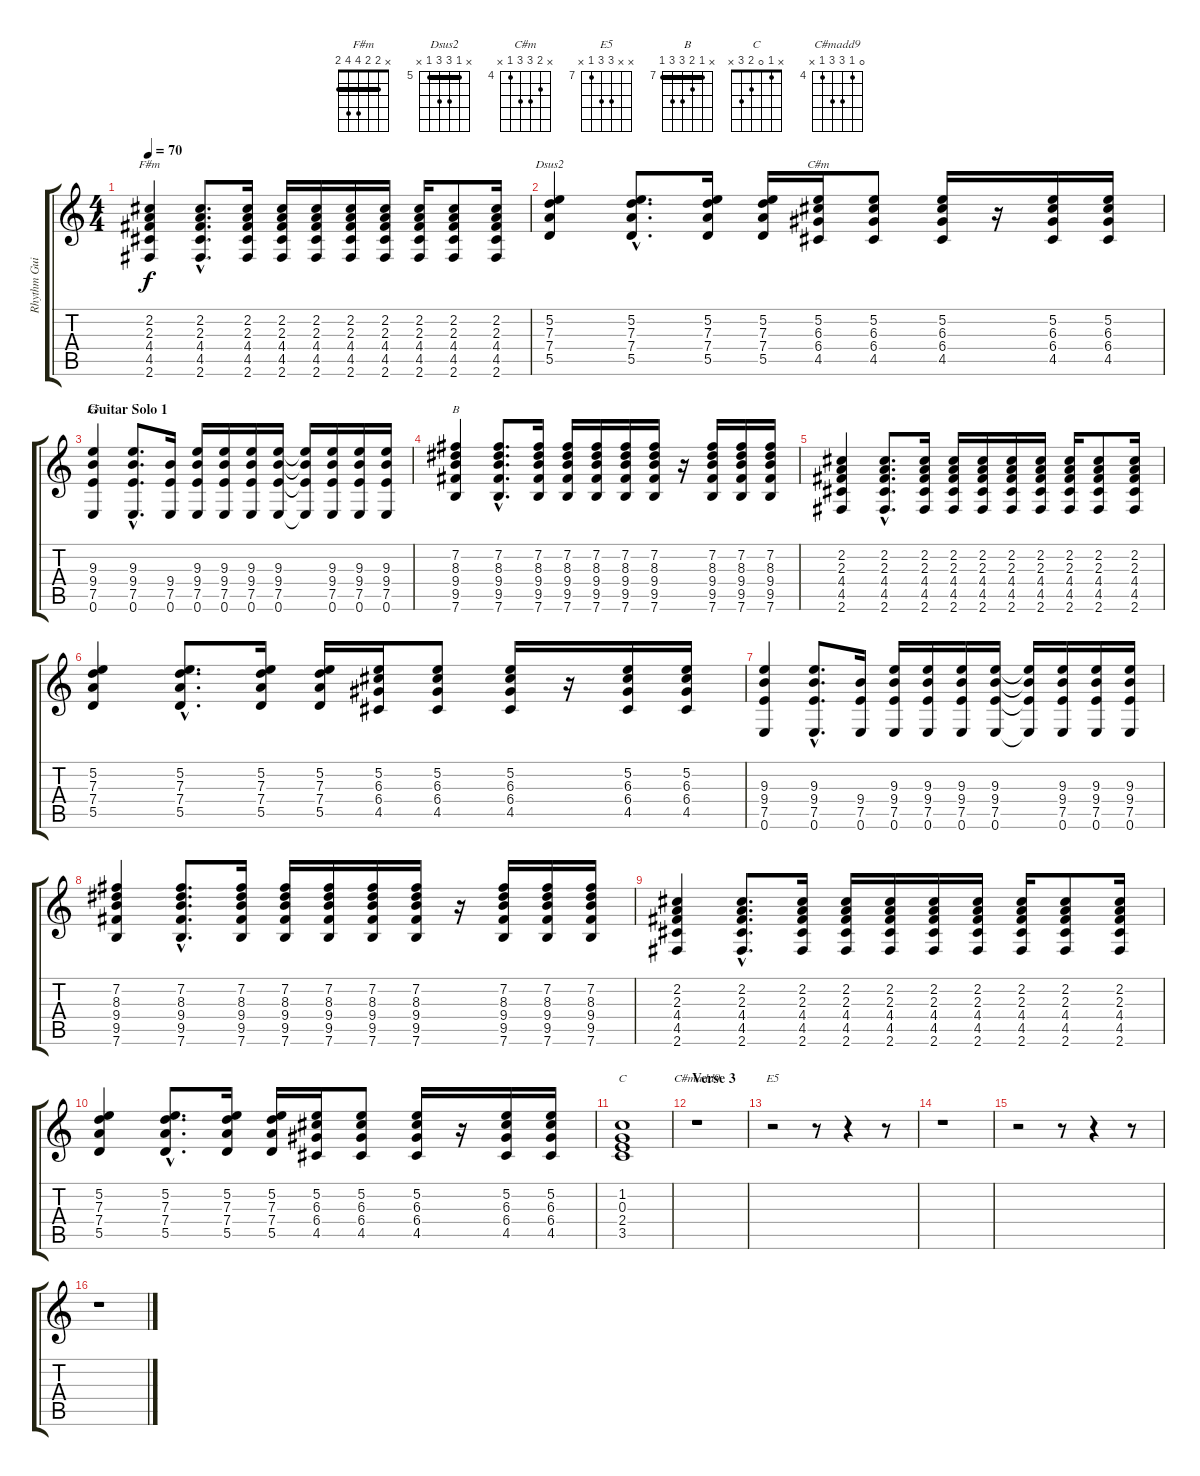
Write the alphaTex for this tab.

\track ("Rhythm Guitar" "Rhythm Gui") {instrument acousticguitarnylon}
\staff {score tabs}
\tuning (E4 B3 G3 D3 A2 E2) {hide}
\chord ("F#m" x 2 2 4 4 2) {barre 2}
\chord ("Dsus2" x 5 7 7 5 x) {firstfret 5 barre 5}
\chord ("C#m" x 5 6 6 4 x) {firstfret 4}
\chord ("E5" x x 9 9 7 0) {firstfret 7}
\chord ("B" x 7 8 9 9 7) {firstfret 7 barre 7}
\chord ("C" x 1 0 2 3 x)
\chord ("C#madd9" 0 4 6 6 4 x) {firstfret 4}
\chord ("E5" x x 9 9 7 x) {firstfret 7}
\ts (4 4)
\tempo 70
\clef g2
\ks c
(2.2 2.3 4.4 4.5 2.6).4{ch "F#m" dy f} (2.2{hac} 2.3{hac} 4.4{hac} 4.5{hac} 2.6{hac}).8{d} (2.2 2.3 4.4 4.5 2.6).16 (2.2 2.3 4.4 4.5 2.6).16 (2.2 2.3 4.4 4.5 2.6).16 (2.2 2.3 4.4 4.5 2.6).16 (2.2 2.3 4.4 4.5 2.6).16 (2.2 2.3 4.4 4.5 2.6).16 (2.2 2.3 4.4 4.5 2.6).8 (2.2 2.3 4.4 4.5 2.6).16 |
(5.2 7.3 7.4 5.5).4{ch "Dsus2"} (5.2{hac} 7.3{hac} 7.4{hac} 5.5{hac}).8{d} (5.2 7.3 7.4 5.5).16 (5.2 7.3 7.4 5.5).16 (5.2 6.3 6.4 4.5).16{ch "C#m"} (5.2 6.3 6.4 4.5).8 (5.2 6.3 6.4 4.5).16 r.16 (5.2 6.3 6.4 4.5).16 (5.2 6.3 6.4 4.5).16 |
\section ("" "Guitar Solo 1")
(9.3 9.4 7.5 0.6).4{ch "E5"} (9.3{hac} 9.4{hac} 7.5{hac} 0.6{hac}).8{d} (9.4 7.5 0.6).16 (9.3 9.4 7.5 0.6).16 (9.3 9.4 7.5 0.6).16 (9.3 9.4 7.5 0.6).16 (9.3 9.4 7.5 0.6).16 (9.3{t} 9.4{t} 7.5{t} 0.6{t}).16 (9.3 9.4 7.5 0.6).16 (9.3 9.4 7.5 0.6).16 (9.3 9.4 7.5 0.6).16 |
(7.2 8.3 9.4 9.5 7.6).4{ch "B"} (7.2{hac} 8.3{hac} 9.4{hac} 9.5{hac} 7.6{hac}).8{d} (7.2 8.3 9.4 9.5 7.6).16 (7.2 8.3 9.4 9.5 7.6).16 (7.2 8.3 9.4 9.5 7.6).16 (7.2 8.3 9.4 9.5 7.6).16 (7.2 8.3 9.4 9.5 7.6).16 r.16 (7.2 8.3 9.4 9.5 7.6).16 (7.2 8.3 9.4 9.5 7.6).16 (7.2 8.3 9.4 9.5 7.6).16 |
(2.2 2.3 4.4 4.5 2.6).4 (2.2{hac} 2.3{hac} 4.4{hac} 4.5{hac} 2.6{hac}).8{d} (2.2 2.3 4.4 4.5 2.6).16 (2.2 2.3 4.4 4.5 2.6).16 (2.2 2.3 4.4 4.5 2.6).16 (2.2 2.3 4.4 4.5 2.6).16 (2.2 2.3 4.4 4.5 2.6).16 (2.2 2.3 4.4 4.5 2.6).16 (2.2 2.3 4.4 4.5 2.6).8 (2.2 2.3 4.4 4.5 2.6).16 |
(5.2 7.3 7.4 5.5).4 (5.2{hac} 7.3{hac} 7.4{hac} 5.5{hac}).8{d} (5.2 7.3 7.4 5.5).16 (5.2 7.3 7.4 5.5).16 (5.2 6.3 6.4 4.5).16 (5.2 6.3 6.4 4.5).8 (5.2 6.3 6.4 4.5).16 r.16 (5.2 6.3 6.4 4.5).16 (5.2 6.3 6.4 4.5).16 |
(9.3 9.4 7.5 0.6).4 (9.3{hac} 9.4{hac} 7.5{hac} 0.6{hac}).8{d} (9.4 7.5 0.6).16 (9.3 9.4 7.5 0.6).16 (9.3 9.4 7.5 0.6).16 (9.3 9.4 7.5 0.6).16 (9.3 9.4 7.5 0.6).16 (9.3{t} 9.4{t} 7.5{t} 0.6{t}).16 (9.3 9.4 7.5 0.6).16 (9.3 9.4 7.5 0.6).16 (9.3 9.4 7.5 0.6).16 |
(7.2 8.3 9.4 9.5 7.6).4 (7.2{hac} 8.3{hac} 9.4{hac} 9.5{hac} 7.6{hac}).8{d} (7.2 8.3 9.4 9.5 7.6).16 (7.2 8.3 9.4 9.5 7.6).16 (7.2 8.3 9.4 9.5 7.6).16 (7.2 8.3 9.4 9.5 7.6).16 (7.2 8.3 9.4 9.5 7.6).16 r.16 (7.2 8.3 9.4 9.5 7.6).16 (7.2 8.3 9.4 9.5 7.6).16 (7.2 8.3 9.4 9.5 7.6).16 |
(2.2 2.3 4.4 4.5 2.6).4 (2.2{hac} 2.3{hac} 4.4{hac} 4.5{hac} 2.6{hac}).8{d} (2.2 2.3 4.4 4.5 2.6).16 (2.2 2.3 4.4 4.5 2.6).16 (2.2 2.3 4.4 4.5 2.6).16 (2.2 2.3 4.4 4.5 2.6).16 (2.2 2.3 4.4 4.5 2.6).16 (2.2 2.3 4.4 4.5 2.6).16 (2.2 2.3 4.4 4.5 2.6).8 (2.2 2.3 4.4 4.5 2.6).16 |
(5.2 7.3 7.4 5.5).4 (5.2{hac} 7.3{hac} 7.4{hac} 5.5{hac}).8{d} (5.2 7.3 7.4 5.5).16 (5.2 7.3 7.4 5.5).16 (5.2 6.3 6.4 4.5).16 (5.2 6.3 6.4 4.5).8 (5.2 6.3 6.4 4.5).16 r.16 (5.2 6.3 6.4 4.5).16 (5.2 6.3 6.4 4.5).16 |
(1.2 0.3 2.4 3.5).1{ch "C"} |
\section ("" "Verse 3")
r.1{ch "C#madd9"} |
r.2{ch "E5"} r.8 r.4 r.8 |
r.1 |
r.2 r.8 r.4 r.8 |
r.1
